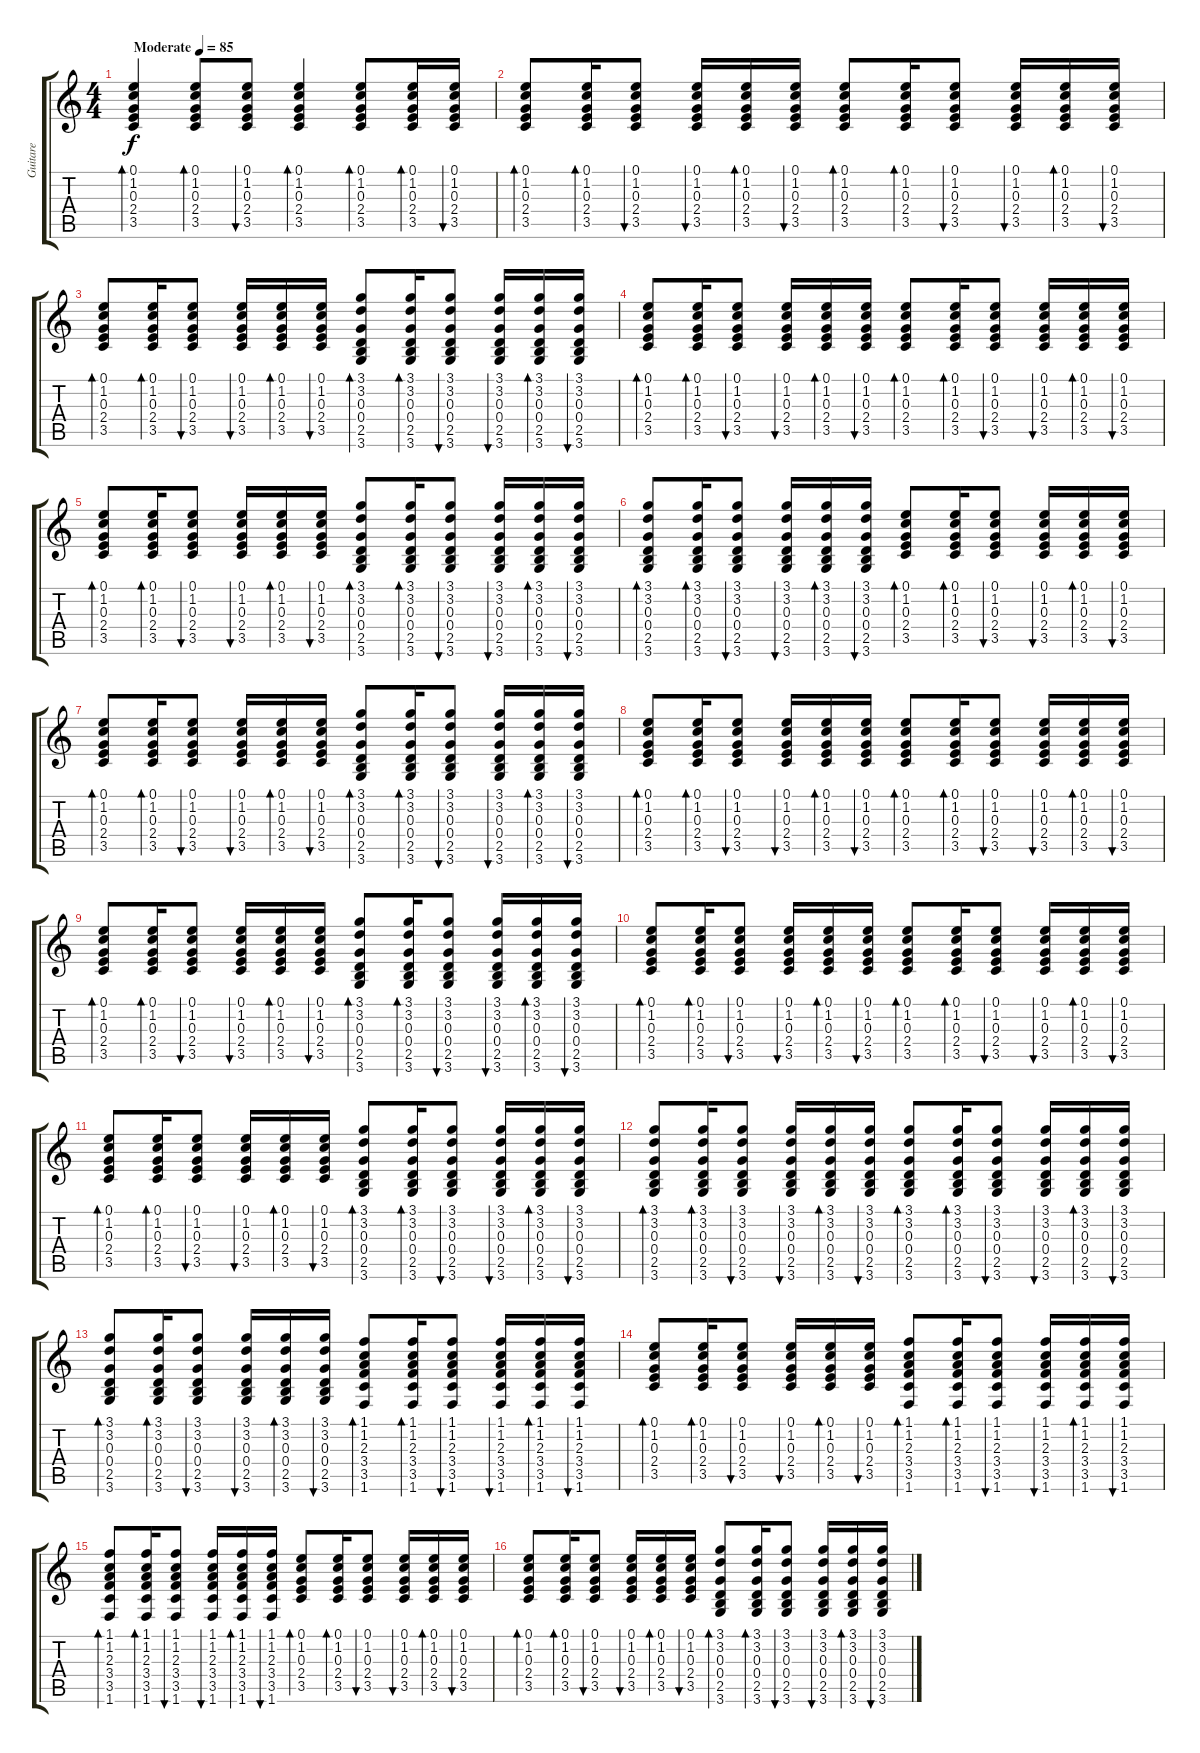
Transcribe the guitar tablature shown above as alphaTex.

\track ("Guitare" "Guitare") {instrument acousticguitarsteel}
\staff {score tabs}
\tuning (E4 B3 G3 D3 A2 E2) {hide}
\ts (4 4)
\tempo (85 "Moderate")
\clef g2
\ks c
(0.1 1.2 0.3 2.4 3.5).4{bd 60 dy f instrument acousticguitarsteel} (0.1 1.2 0.3 2.4 3.5).8{bd 60} (0.1 1.2 0.3 2.4 3.5).8{bu 60} (0.1 1.2 0.3 2.4 3.5).4{bd 60} (0.1 1.2 0.3 2.4 3.5).8{bd 60} (0.1 1.2 0.3 2.4 3.5).16{bd 60} (0.1 1.2 0.3 2.4 3.5).16{bu 60} |
(0.1 1.2 0.3 2.4 3.5).8{bd 60} (0.1 1.2 0.3 2.4 3.5).16{bd 60} (0.1 1.2 0.3 2.4 3.5).8{bu 60} (0.1 1.2 0.3 2.4 3.5).16{bu 60} (0.1 1.2 0.3 2.4 3.5).16{bd 60} (0.1 1.2 0.3 2.4 3.5).16{bu 60} (0.1 1.2 0.3 2.4 3.5).8{bd 60} (0.1 1.2 0.3 2.4 3.5).16{bd 60} (0.1 1.2 0.3 2.4 3.5).8{bu 60} (0.1 1.2 0.3 2.4 3.5).16{bu 60} (0.1 1.2 0.3 2.4 3.5).16{bd 60} (0.1 1.2 0.3 2.4 3.5).16{bu 60} |
(0.1 1.2 0.3 2.4 3.5).8{bd 60} (0.1 1.2 0.3 2.4 3.5).16{bd 60} (0.1 1.2 0.3 2.4 3.5).8{bu 60} (0.1 1.2 0.3 2.4 3.5).16{bu 60} (0.1 1.2 0.3 2.4 3.5).16{bd 60} (0.1 1.2 0.3 2.4 3.5).16{bu 60} (3.1 3.2 0.3 0.4 2.5 3.6).8{bd 60} (3.1 3.2 0.3 0.4 2.5 3.6).16{bd 60} (3.1 3.2 0.3 0.4 2.5 3.6).8{bu 60} (3.1 3.2 0.3 0.4 2.5 3.6).16{bu 60} (3.1 3.2 0.3 0.4 2.5 3.6).16{bd 60} (3.1 3.2 0.3 0.4 2.5 3.6).16{bu 60} |
(0.1 1.2 0.3 2.4 3.5).8{bd 60} (0.1 1.2 0.3 2.4 3.5).16{bd 60} (0.1 1.2 0.3 2.4 3.5).8{bu 60} (0.1 1.2 0.3 2.4 3.5).16{bu 60} (0.1 1.2 0.3 2.4 3.5).16{bd 60} (0.1 1.2 0.3 2.4 3.5).16{bu 60} (0.1 1.2 0.3 2.4 3.5).8{bd 60} (0.1 1.2 0.3 2.4 3.5).16{bd 60} (0.1 1.2 0.3 2.4 3.5).8{bu 60} (0.1 1.2 0.3 2.4 3.5).16{bu 60} (0.1 1.2 0.3 2.4 3.5).16{bd 60} (0.1 1.2 0.3 2.4 3.5).16{bu 60} |
(0.1 1.2 0.3 2.4 3.5).8{bd 60} (0.1 1.2 0.3 2.4 3.5).16{bd 60} (0.1 1.2 0.3 2.4 3.5).8{bu 60} (0.1 1.2 0.3 2.4 3.5).16{bu 60} (0.1 1.2 0.3 2.4 3.5).16{bd 60} (0.1 1.2 0.3 2.4 3.5).16{bu 60} (3.1 3.2 0.3 0.4 2.5 3.6).8{bd 60} (3.1 3.2 0.3 0.4 2.5 3.6).16{bd 60} (3.1 3.2 0.3 0.4 2.5 3.6).8{bu 60} (3.1 3.2 0.3 0.4 2.5 3.6).16{bu 60} (3.1 3.2 0.3 0.4 2.5 3.6).16{bd 60} (3.1 3.2 0.3 0.4 2.5 3.6).16{bu 60} |
(3.1 3.2 0.3 0.4 2.5 3.6).8{bd 60} (3.1 3.2 0.3 0.4 2.5 3.6).16{bd 60} (3.1 3.2 0.3 0.4 2.5 3.6).8{bu 60} (3.1 3.2 0.3 0.4 2.5 3.6).16{bu 60} (3.1 3.2 0.3 0.4 2.5 3.6).16{bd 60} (3.1 3.2 0.3 0.4 2.5 3.6).16{bu 60} (0.1 1.2 0.3 2.4 3.5).8{bd 60} (0.1 1.2 0.3 2.4 3.5).16{bd 60} (0.1 1.2 0.3 2.4 3.5).8{bu 60} (0.1 1.2 0.3 2.4 3.5).16{bu 60} (0.1 1.2 0.3 2.4 3.5).16{bd 60} (0.1 1.2 0.3 2.4 3.5).16{bu 60} |
(0.1 1.2 0.3 2.4 3.5).8{bd 60} (0.1 1.2 0.3 2.4 3.5).16{bd 60} (0.1 1.2 0.3 2.4 3.5).8{bu 60} (0.1 1.2 0.3 2.4 3.5).16{bu 60} (0.1 1.2 0.3 2.4 3.5).16{bd 60} (0.1 1.2 0.3 2.4 3.5).16{bu 60} (3.1 3.2 0.3 0.4 2.5 3.6).8{bd 60} (3.1 3.2 0.3 0.4 2.5 3.6).16{bd 60} (3.1 3.2 0.3 0.4 2.5 3.6).8{bu 60} (3.1 3.2 0.3 0.4 2.5 3.6).16{bu 60} (3.1 3.2 0.3 0.4 2.5 3.6).16{bd 60} (3.1 3.2 0.3 0.4 2.5 3.6).16{bu 60} |
(0.1 1.2 0.3 2.4 3.5).8{bd 60} (0.1 1.2 0.3 2.4 3.5).16{bd 60} (0.1 1.2 0.3 2.4 3.5).8{bu 60} (0.1 1.2 0.3 2.4 3.5).16{bu 60} (0.1 1.2 0.3 2.4 3.5).16{bd 60} (0.1 1.2 0.3 2.4 3.5).16{bu 60} (0.1 1.2 0.3 2.4 3.5).8{bd 60} (0.1 1.2 0.3 2.4 3.5).16{bd 60} (0.1 1.2 0.3 2.4 3.5).8{bu 60} (0.1 1.2 0.3 2.4 3.5).16{bu 60} (0.1 1.2 0.3 2.4 3.5).16{bd 60} (0.1 1.2 0.3 2.4 3.5).16{bu 60} |
(0.1 1.2 0.3 2.4 3.5).8{bd 60} (0.1 1.2 0.3 2.4 3.5).16{bd 60} (0.1 1.2 0.3 2.4 3.5).8{bu 60} (0.1 1.2 0.3 2.4 3.5).16{bu 60} (0.1 1.2 0.3 2.4 3.5).16{bd 60} (0.1 1.2 0.3 2.4 3.5).16{bu 60} (3.1 3.2 0.3 0.4 2.5 3.6).8{bd 60} (3.1 3.2 0.3 0.4 2.5 3.6).16{bd 60} (3.1 3.2 0.3 0.4 2.5 3.6).8{bu 60} (3.1 3.2 0.3 0.4 2.5 3.6).16{bu 60} (3.1 3.2 0.3 0.4 2.5 3.6).16{bd 60} (3.1 3.2 0.3 0.4 2.5 3.6).16{bu 60} |
(0.1 1.2 0.3 2.4 3.5).8{bd 60} (0.1 1.2 0.3 2.4 3.5).16{bd 60} (0.1 1.2 0.3 2.4 3.5).8{bu 60} (0.1 1.2 0.3 2.4 3.5).16{bu 60} (0.1 1.2 0.3 2.4 3.5).16{bd 60} (0.1 1.2 0.3 2.4 3.5).16{bu 60} (0.1 1.2 0.3 2.4 3.5).8{bd 60} (0.1 1.2 0.3 2.4 3.5).16{bd 60} (0.1 1.2 0.3 2.4 3.5).8{bu 60} (0.1 1.2 0.3 2.4 3.5).16{bu 60} (0.1 1.2 0.3 2.4 3.5).16{bd 60} (0.1 1.2 0.3 2.4 3.5).16{bu 60} |
(0.1 1.2 0.3 2.4 3.5).8{bd 60} (0.1 1.2 0.3 2.4 3.5).16{bd 60} (0.1 1.2 0.3 2.4 3.5).8{bu 60} (0.1 1.2 0.3 2.4 3.5).16{bu 60} (0.1 1.2 0.3 2.4 3.5).16{bd 60} (0.1 1.2 0.3 2.4 3.5).16{bu 60} (3.1 3.2 0.3 0.4 2.5 3.6).8{bd 60} (3.1 3.2 0.3 0.4 2.5 3.6).16{bd 60} (3.1 3.2 0.3 0.4 2.5 3.6).8{bu 60} (3.1 3.2 0.3 0.4 2.5 3.6).16{bu 60} (3.1 3.2 0.3 0.4 2.5 3.6).16{bd 60} (3.1 3.2 0.3 0.4 2.5 3.6).16{bu 60} |
(3.1 3.2 0.3 0.4 2.5 3.6).8{bd 60} (3.1 3.2 0.3 0.4 2.5 3.6).16{bd 60} (3.1 3.2 0.3 0.4 2.5 3.6).8{bu 60} (3.1 3.2 0.3 0.4 2.5 3.6).16{bu 60} (3.1 3.2 0.3 0.4 2.5 3.6).16{bd 60} (3.1 3.2 0.3 0.4 2.5 3.6).16{bu 60} (3.1 3.2 0.3 0.4 2.5 3.6).8{bd 60} (3.1 3.2 0.3 0.4 2.5 3.6).16{bd 60} (3.1 3.2 0.3 0.4 2.5 3.6).8{bu 60} (3.1 3.2 0.3 0.4 2.5 3.6).16{bu 60} (3.1 3.2 0.3 0.4 2.5 3.6).16{bd 60} (3.1 3.2 0.3 0.4 2.5 3.6).16{bu 60} |
(3.1 3.2 0.3 0.4 2.5 3.6).8{bd 60} (3.1 3.2 0.3 0.4 2.5 3.6).16{bd 60} (3.1 3.2 0.3 0.4 2.5 3.6).8{bu 60} (3.1 3.2 0.3 0.4 2.5 3.6).16{bu 60} (3.1 3.2 0.3 0.4 2.5 3.6).16{bd 60} (3.1 3.2 0.3 0.4 2.5 3.6).16{bu 60} (1.1 1.2 2.3 3.4 3.5 1.6).8{bd 60} (1.1 1.2 2.3 3.4 3.5 1.6).16{bd 60} (1.1 1.2 2.3 3.4 3.5 1.6).8{bu 60} (1.1 1.2 2.3 3.4 3.5 1.6).16{bu 60} (1.1 1.2 2.3 3.4 3.5 1.6).16{bd 60} (1.1 1.2 2.3 3.4 3.5 1.6).16{bu 60} |
(0.1 1.2 0.3 2.4 3.5).8{bd 60} (0.1 1.2 0.3 2.4 3.5).16{bd 60} (0.1 1.2 0.3 2.4 3.5).8{bu 60} (0.1 1.2 0.3 2.4 3.5).16{bu 60} (0.1 1.2 0.3 2.4 3.5).16{bd 60} (0.1 1.2 0.3 2.4 3.5).16{bu 60} (1.1 1.2 2.3 3.4 3.5 1.6).8{bd 60} (1.1 1.2 2.3 3.4 3.5 1.6).16{bd 60} (1.1 1.2 2.3 3.4 3.5 1.6).8{bu 60} (1.1 1.2 2.3 3.4 3.5 1.6).16{bu 60} (1.1 1.2 2.3 3.4 3.5 1.6).16{bd 60} (1.1 1.2 2.3 3.4 3.5 1.6).16{bu 60} |
(1.1 1.2 2.3 3.4 3.5 1.6).8{bd 60} (1.1 1.2 2.3 3.4 3.5 1.6).16{bd 60} (1.1 1.2 2.3 3.4 3.5 1.6).8{bu 60} (1.1 1.2 2.3 3.4 3.5 1.6).16{bu 60} (1.1 1.2 2.3 3.4 3.5 1.6).16{bd 60} (1.1 1.2 2.3 3.4 3.5 1.6).16{bu 60} (0.1 1.2 0.3 2.4 3.5).8{bd 60} (0.1 1.2 0.3 2.4 3.5).16{bd 60} (0.1 1.2 0.3 2.4 3.5).8{bu 60} (0.1 1.2 0.3 2.4 3.5).16{bu 60} (0.1 1.2 0.3 2.4 3.5).16{bd 60} (0.1 1.2 0.3 2.4 3.5).16{bu 60} |
(0.1 1.2 0.3 2.4 3.5).8{bd 60} (0.1 1.2 0.3 2.4 3.5).16{bd 60} (0.1 1.2 0.3 2.4 3.5).8{bu 60} (0.1 1.2 0.3 2.4 3.5).16{bu 60} (0.1 1.2 0.3 2.4 3.5).16{bd 60} (0.1 1.2 0.3 2.4 3.5).16{bu 60} (3.1 3.2 0.3 0.4 2.5 3.6).8{bd 60} (3.1 3.2 0.3 0.4 2.5 3.6).16{bd 60} (3.1 3.2 0.3 0.4 2.5 3.6).8{bu 60} (3.1 3.2 0.3 0.4 2.5 3.6).16{bu 60} (3.1 3.2 0.3 0.4 2.5 3.6).16{bd 60} (3.1 3.2 0.3 0.4 2.5 3.6).16{bu 60}
